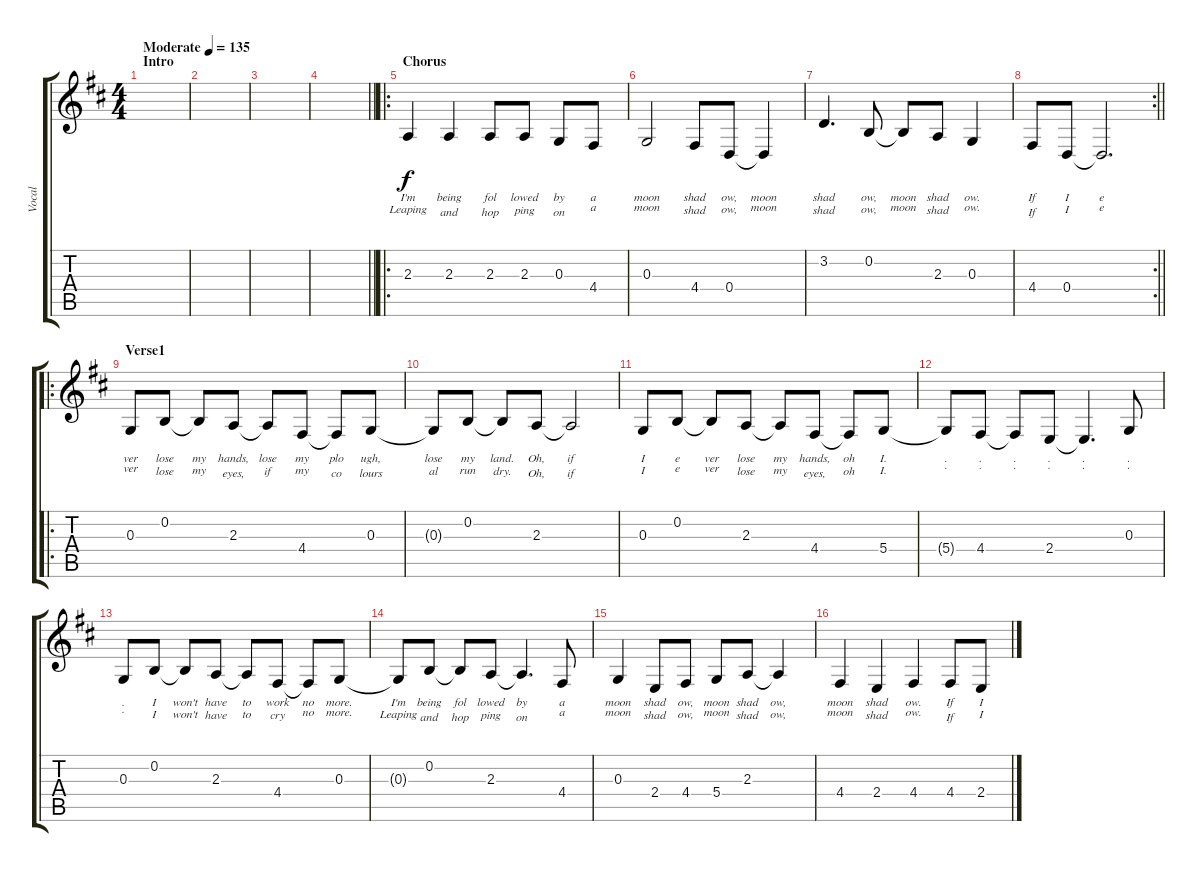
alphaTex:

\track ("Vocal" "Vocal") {instrument flute}
\staff {score tabs}
\tuning (E4 B3 G3 D3 A2 E2) {hide}
\ts (4 4)
\section ("" "Intro")
\tempo (135 "Moderate")
\clef g2
\ks d
|
|
|
\barLineRight lightlight
|
\ro
\section ("" "Chorus")
2.3.4{lyrics (0 "I'm") lyrics (1 "Leaping") lyrics (2 "") lyrics (3 "") lyrics (4 "")} 2.3.4{lyrics (0 "being") lyrics (1 "and") lyrics (2 "") lyrics (3 "") lyrics (4 "")} 2.3.8{lyrics (0 "fol") lyrics (1 "hop") lyrics (2 "") lyrics (3 "") lyrics (4 "")} 2.3.8{lyrics (0 "lowed") lyrics (1 "ping") lyrics (2 "") lyrics (3 "") lyrics (4 "")} 0.3.8{lyrics (0 "by") lyrics (1 "on") lyrics (2 "") lyrics (3 "") lyrics (4 "")} 4.4.8{lyrics (0 "a") lyrics (1 "a") lyrics (2 "") lyrics (3 "") lyrics (4 "")} |
0.3.2{lyrics (0 "moon") lyrics (1 "moon") lyrics (2 "") lyrics (3 "") lyrics (4 "")} 4.4.8{lyrics (0 "shad") lyrics (1 "shad") lyrics (2 "") lyrics (3 "") lyrics (4 "")} 0.4.8{lyrics (0 "ow,") lyrics (1 "ow,") lyrics (2 "") lyrics (3 "") lyrics (4 "")} 0.4{t}.4{lyrics (0 "moon") lyrics (1 "moon") lyrics (2 "") lyrics (3 "") lyrics (4 "")} |
3.2.4{d lyrics (0 "shad") lyrics (1 "shad") lyrics (2 "") lyrics (3 "") lyrics (4 "")} 0.2.8{lyrics (0 "ow,") lyrics (1 "ow,") lyrics (2 "") lyrics (3 "") lyrics (4 "")} 0.2{t}.8{lyrics (0 "moon") lyrics (1 "moon") lyrics (2 "") lyrics (3 "") lyrics (4 "")} 2.3.8{lyrics (0 "shad") lyrics (1 "shad") lyrics (2 "") lyrics (3 "") lyrics (4 "")} 0.3.4{lyrics (0 "ow.") lyrics (1 "ow.") lyrics (2 "") lyrics (3 "") lyrics (4 "")} |
\rc 2
\barLineRight lightlight
4.4.8{lyrics (0 "If") lyrics (1 "If") lyrics (2 "") lyrics (3 "") lyrics (4 "")} 0.4.8{lyrics (0 "I") lyrics (1 "I") lyrics (2 "") lyrics (3 "") lyrics (4 "")} 0.4{t}.2{d lyrics (0 "e") lyrics (1 "e") lyrics (2 "") lyrics (3 "") lyrics (4 "")} |
\ro
\section ("" "Verse1")
0.3.8{lyrics (0 "ver") lyrics (1 "ver") lyrics (2 "") lyrics (3 "") lyrics (4 "")} 0.2.8{lyrics (0 "lose") lyrics (1 "lose") lyrics (2 "") lyrics (3 "") lyrics (4 "")} 0.2{t}.8{lyrics (0 "my") lyrics (1 "my") lyrics (2 "") lyrics (3 "") lyrics (4 "")} 2.3.8{lyrics (0 "hands,") lyrics (1 "eyes,") lyrics (2 "") lyrics (3 "") lyrics (4 "")} 2.3{t}.8{lyrics (0 "lose") lyrics (1 "if") lyrics (2 "") lyrics (3 "") lyrics (4 "")} 4.4.8{lyrics (0 "my") lyrics (1 "my") lyrics (2 "") lyrics (3 "") lyrics (4 "")} 4.4{t}.8{lyrics (0 "plo") lyrics (1 "co") lyrics (2 "") lyrics (3 "") lyrics (4 "")} 0.3.8{lyrics (0 "ugh,") lyrics (1 "lours") lyrics (2 "") lyrics (3 "") lyrics (4 "")} |
0.3{t}.8{lyrics (0 "lose") lyrics (1 "al") lyrics (2 "") lyrics (3 "") lyrics (4 "")} 0.2.8{lyrics (0 "my") lyrics (1 "run") lyrics (2 "") lyrics (3 "") lyrics (4 "")} 0.2{t}.8{lyrics (0 "land.") lyrics (1 "dry.") lyrics (2 "") lyrics (3 "") lyrics (4 "")} 2.3.8{lyrics (0 "Oh,") lyrics (1 "Oh,") lyrics (2 "") lyrics (3 "") lyrics (4 "")} 2.3{t}.2{lyrics (0 "if") lyrics (1 "if") lyrics (2 "") lyrics (3 "") lyrics (4 "")} |
0.3.8{lyrics (0 "I") lyrics (1 "I") lyrics (2 "") lyrics (3 "") lyrics (4 "")} 0.2.8{lyrics (0 "e") lyrics (1 "e") lyrics (2 "") lyrics (3 "") lyrics (4 "")} 0.2{t}.8{lyrics (0 "ver") lyrics (1 "ver") lyrics (2 "") lyrics (3 "") lyrics (4 "")} 2.3.8{lyrics (0 "lose") lyrics (1 "lose") lyrics (2 "") lyrics (3 "") lyrics (4 "")} 2.3{t}.8{lyrics (0 "my") lyrics (1 "my") lyrics (2 "") lyrics (3 "") lyrics (4 "")} 4.4.8{lyrics (0 "hands,") lyrics (1 "eyes,") lyrics (2 "") lyrics (3 "") lyrics (4 "")} 4.4{t}.8{lyrics (0 "oh") lyrics (1 "oh") lyrics (2 "") lyrics (3 "") lyrics (4 "")} 5.4.8{lyrics (0 "I.") lyrics (1 "I.") lyrics (2 "") lyrics (3 "") lyrics (4 "")} |
5.4{t}.8{lyrics (0 ".") lyrics (1 ".") lyrics (2 "") lyrics (3 "") lyrics (4 "")} 4.4.8{lyrics (0 ".") lyrics (1 ".") lyrics (2 "") lyrics (3 "") lyrics (4 "")} 4.4{t}.8{lyrics (0 ".") lyrics (1 ".") lyrics (2 "") lyrics (3 "") lyrics (4 "")} 2.4.8{lyrics (0 ".") lyrics (1 ".") lyrics (2 "") lyrics (3 "") lyrics (4 "")} 2.4{t}.4{d lyrics (0 ".") lyrics (1 ".") lyrics (2 "") lyrics (3 "") lyrics (4 "")} 0.3.8{lyrics (0 ".") lyrics (1 ".") lyrics (2 "") lyrics (3 "") lyrics (4 "")} |
0.3.8{lyrics (0 ".") lyrics (1 ".") lyrics (2 "") lyrics (3 "") lyrics (4 "")} 0.2.8{lyrics (0 "I") lyrics (1 "I") lyrics (2 "") lyrics (3 "") lyrics (4 "")} 0.2{t}.8{lyrics (0 "won't") lyrics (1 "won't") lyrics (2 "") lyrics (3 "") lyrics (4 "")} 2.3.8{lyrics (0 "have") lyrics (1 "have") lyrics (2 "") lyrics (3 "") lyrics (4 "")} 2.3{t}.8{lyrics (0 "to") lyrics (1 "to") lyrics (2 "") lyrics (3 "") lyrics (4 "")} 4.4.8{lyrics (0 "work") lyrics (1 "cry") lyrics (2 "") lyrics (3 "") lyrics (4 "")} 4.4{t}.8{lyrics (0 "no") lyrics (1 "no") lyrics (2 "") lyrics (3 "") lyrics (4 "")} 0.3.8{lyrics (0 "more.") lyrics (1 "more.") lyrics (2 "") lyrics (3 "") lyrics (4 "")} |
0.3{t}.8{lyrics (0 "I'm") lyrics (1 "Leaping") lyrics (2 "") lyrics (3 "") lyrics (4 "")} 0.2.8{lyrics (0 "being") lyrics (1 "and") lyrics (2 "") lyrics (3 "") lyrics (4 "")} 0.2{t}.8{lyrics (0 "fol") lyrics (1 "hop") lyrics (2 "") lyrics (3 "") lyrics (4 "")} 2.3.8{lyrics (0 "lowed") lyrics (1 "ping") lyrics (2 "") lyrics (3 "") lyrics (4 "")} 2.3{t}.4{d lyrics (0 "by") lyrics (1 "on") lyrics (2 "") lyrics (3 "") lyrics (4 "")} 4.4.8{lyrics (0 "a") lyrics (1 "a") lyrics (2 "") lyrics (3 "") lyrics (4 "")} |
0.3.4{lyrics (0 "moon") lyrics (1 "moon") lyrics (2 "") lyrics (3 "") lyrics (4 "")} 2.4.8{lyrics (0 "shad") lyrics (1 "shad") lyrics (2 "") lyrics (3 "") lyrics (4 "")} 4.4.8{lyrics (0 "ow,") lyrics (1 "ow,") lyrics (2 "") lyrics (3 "") lyrics (4 "")} 5.4.8{lyrics (0 "moon") lyrics (1 "moon") lyrics (2 "") lyrics (3 "") lyrics (4 "")} 2.3.8{lyrics (0 "shad") lyrics (1 "shad") lyrics (2 "") lyrics (3 "") lyrics (4 "")} 2.3{t}.4{lyrics (0 "ow,") lyrics (1 "ow,") lyrics (2 "") lyrics (3 "") lyrics (4 "")} |
4.4.4{lyrics (0 "moon") lyrics (1 "moon") lyrics (2 "") lyrics (3 "") lyrics (4 "")} 2.4.4{lyrics (0 "shad") lyrics (1 "shad") lyrics (2 "") lyrics (3 "") lyrics (4 "")} 4.4.4{lyrics (0 "ow.") lyrics (1 "ow.") lyrics (2 "") lyrics (3 "") lyrics (4 "")} 4.4.8{lyrics (0 "If") lyrics (1 "If") lyrics (2 "") lyrics (3 "") lyrics (4 "")} 2.4.8{lyrics (0 "I") lyrics (1 "I") lyrics (2 "") lyrics (3 "") lyrics (4 "")}
